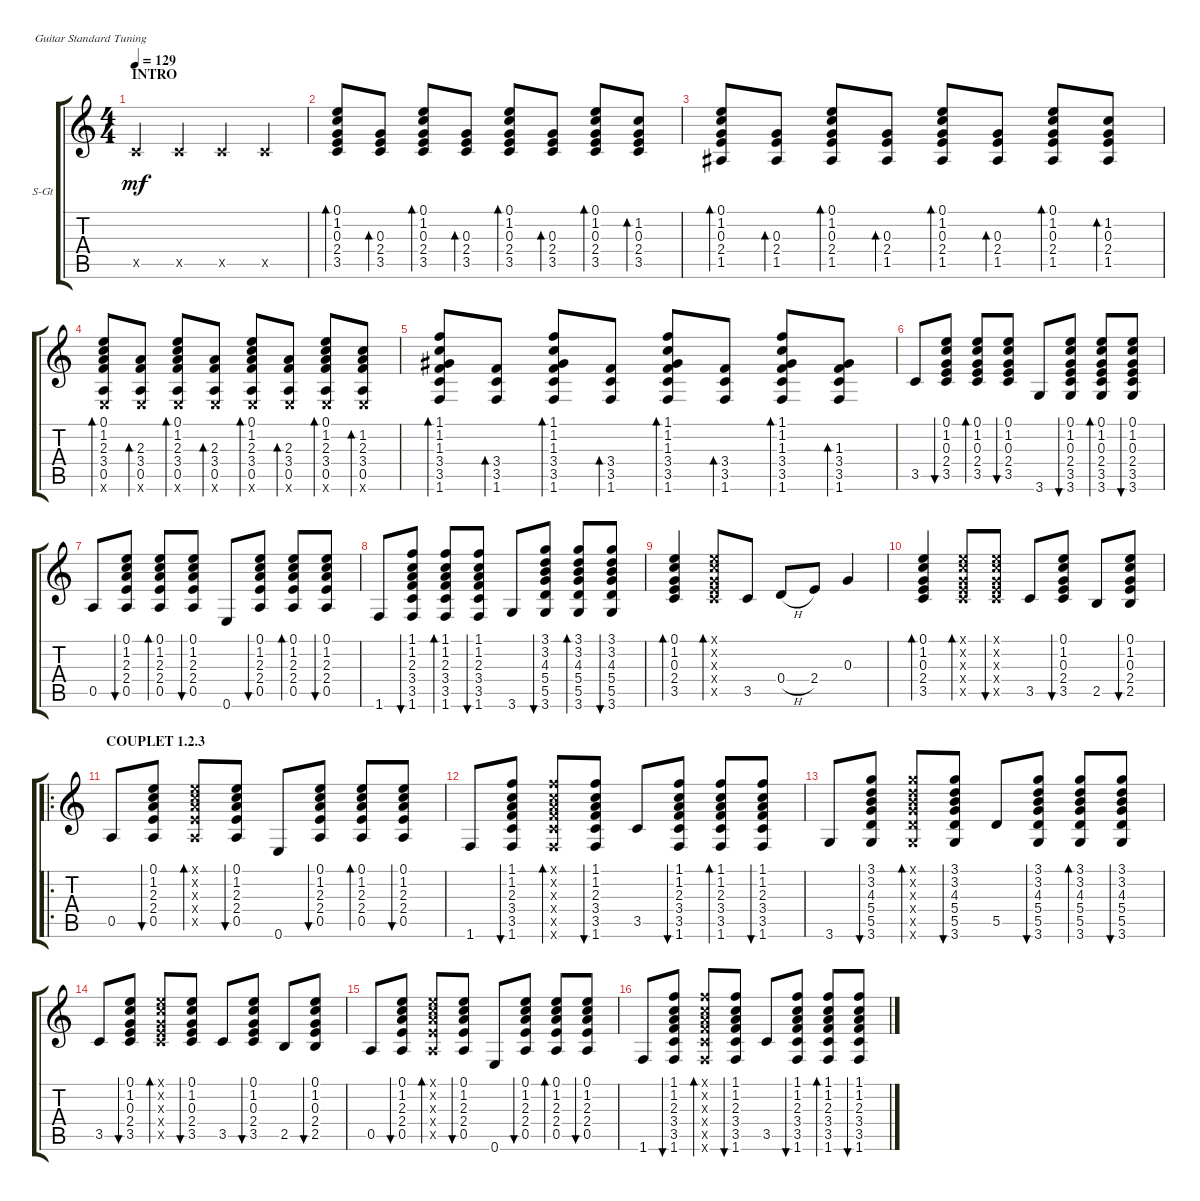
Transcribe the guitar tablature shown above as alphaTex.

\defaultSystemsLayout 4
\bracketExtendMode groupsimilarinstruments
\firstSystemTrackNameOrientation horizontal
\otherSystemsTrackNameOrientation horizontal
\track ("Steel Guitar" "S-Gt") {instrument acousticguitarsteel}
\staff {score tabs}
\tuning (E4 B3 G3 D3 A2 E2)
\ts (4 4)
\section ("" "INTRO")
\tempo 129
\clef g2
\ks c
3.5{x}.4{dy mf instrument acousticguitarsteel} 3.5{x}.4 3.5{x}.4 3.5{x}.4 |
(3.5 2.4 0.3 1.2 0.1).8{bd 30} (3.5 2.4 0.3).8{bd 30} (3.5 2.4 0.3 1.2 0.1).8{bd 30} (3.5 2.4 0.3).8{bd 30} (3.5 2.4 0.3 1.2 0.1).8{bd 30} (3.5 2.4 0.3).8{bd 30} (3.5 2.4 0.3 1.2 0.1).8{bd 30} (3.5 2.4 0.3 1.2).8{bd 30} |
(1.5 2.4 0.3 1.2 0.1).8{bd 30} (1.5 2.4 0.3).8{bd 30} (1.5 2.4 0.3 1.2 0.1).8{bd 30} (1.5 2.4 0.3).8{bd 30} (1.5 2.4 0.3 1.2 0.1).8{bd 30} (1.5 2.4 0.3).8{bd 30} (1.5 2.4 0.3 1.2 0.1).8{bd 30} (1.5 2.4 0.3 1.2).8{bd 30} |
(0.5 3.4 2.3 1.2 0.1 0.6{x}).8{bd 30} (0.5 3.4 2.3 0.6{x}).8{bd 30} (0.5 3.4 2.3 1.2 0.1 0.6{x}).8{bd 30} (0.5 3.4 2.3 0.6{x}).8{bd 30} (0.5 3.4 2.3 1.2 0.1 0.6{x}).8{bd 30} (0.5 3.4 2.3 0.6{x}).8{bd 30} (0.5 3.4 2.3 1.2 0.1 0.6{x}).8{bd 30} (0.5 3.4 2.3 1.2 0.6{x}).8{bd 30} |
(3.5 3.4 1.2 1.1 1.6 1.3).8{bd 30} (3.5 3.4 1.6).8{bd 30} (3.5 3.4 1.2 1.1 1.6 1.3).8{bd 30} (3.5 3.4 1.6).8{bd 30} (3.5 3.4 1.2 1.1 1.6 1.3).8{bd 30} (3.5 3.4 1.6).8{bd 30} (3.5 3.4 1.2 1.1 1.6 1.3).8{bd 30} (3.5 3.4 1.3 1.6).8{bd 30} |
3.5.8 (3.5 2.4 0.3 1.2 0.1).8{bu 30} (3.5 2.4 0.3 1.2 0.1).8{bd 30} (3.5 2.4 0.3 1.2 0.1).8{bu 30} 3.6.8 (3.5 2.4 0.3 1.2 0.1 3.6).8{bu 30} (3.5 2.4 0.3 1.2 0.1 3.6).8{bd 30} (3.5 2.4 0.3 1.2 0.1 3.6).8{bu 30} |
0.5.8 (0.5 2.4 2.3 1.2 0.1).8{bu 30} (0.5 2.4 2.3 1.2 0.1).8{bd 30} (0.5 2.4 2.3 1.2 0.1).8{bu 30} 0.6.8 (0.5 2.4 2.3 1.2 0.1).8{bu 30} (0.5 2.4 2.3 1.2 0.1).8{bd 30} (0.5 2.4 2.3 1.2 0.1).8{bu 30} |
1.6.8 (3.5 3.4 2.3 1.2 1.1 1.6).8{bu 30} (3.5 3.4 2.3 1.2 1.1 1.6).8{bd 30} (3.5 3.4 2.3 1.2 1.1 1.6).8{bu 30} 3.6.8 (5.5 5.4 4.3 3.2 3.1 3.6).8{bu 30} (5.5 5.4 4.3 3.2 3.1 3.6).8{bd 30} (5.5 5.4 4.3 3.2 3.1 3.6).8{bu 30} |
(3.5 2.4 0.3 1.2 0.1).4{bd 30} (3.5{x} 2.4{x} 0.3{x} 1.2{x} 0.1{x}).8{bd 30} 3.5.8 0.4{h}.8 2.4.8 0.3.4 |
(3.5 2.4 0.3 1.2 0.1).4{bd 30} (3.5{x} 2.4{x} 0.3{x} 1.2{x} 0.1{x}).8{bd 30} (3.5{x} 2.4{x} 0.3{x} 1.2{x} 0.1{x}).8{bu 30} 3.5.8 (2.4 0.3 1.2 0.1 3.5).8{bu 30} 2.5.8 (2.4 0.3 1.2 0.1 2.5).8{bu 30} |
\ro
\section ("" "COUPLET 1.2.3")
0.5.8 (0.5 2.4 2.3 1.2 0.1).8{bu 30} (0.5{x} 2.4{x} 2.3{x} 1.2{x} 0.1{x}).8{bd 30} (0.5 2.4 2.3 1.2 0.1).8{bu 30} 0.6.8 (0.5 2.4 2.3 1.2 0.1).8{bu 30} (0.5 2.4 2.3 1.2 0.1).8{bd 30} (0.5 2.4 2.3 1.2 0.1).8{bu 30} |
1.6.8 (3.5 3.4 2.3 1.2 1.1 1.6).8{bu 30} (3.5{x} 3.4{x} 2.3{x} 1.2{x} 1.1{x} 1.6{x}).8{bd 30} (3.5 3.4 2.3 1.2 1.1 1.6).8{bu 30} 3.5.8 (3.5 3.4 2.3 1.2 1.1 1.6).8{bu 30} (3.5 3.4 2.3 1.2 1.1 1.6).8{bd 30} (3.5 3.4 2.3 1.2 1.1 1.6).8{bu 30} |
3.6.8 (5.5 5.4 4.3 3.2 3.1 3.6).8{bu 30} (5.5{x} 5.4{x} 4.3{x} 3.2{x} 3.1{x} 3.6{x}).8{bd 30} (5.5 5.4 4.3 3.2 3.1 3.6).8{bu 30} 5.5.8 (5.5 5.4 4.3 3.2 3.1 3.6).8{bu 30} (5.5 5.4 4.3 3.2 3.1 3.6).8{bd 30} (5.5 5.4 4.3 3.2 3.1 3.6).8{bu 30} |
3.5.8 (3.5 2.4 0.3 1.2 0.1).8{bu 30} (3.5{x} 2.4{x} 0.3{x} 1.2{x} 0.1{x}).8{bd 30} (3.5 2.4 0.3 1.2 0.1).8{bu 30} 3.5.8 (2.4 0.3 1.2 0.1 3.5).8{bu 30} 2.5.8 (2.4 0.3 1.2 0.1 2.5).8{bu 30} |
0.5.8 (0.5 2.4 2.3 1.2 0.1).8{bu 30} (0.5{x} 2.4{x} 2.3{x} 1.2{x} 0.1{x}).8{bd 30} (0.5 2.4 2.3 1.2 0.1).8{bu 30} 0.6.8 (0.5 2.4 2.3 1.2 0.1).8{bu 30} (0.5 2.4 2.3 1.2 0.1).8{bd 30} (0.5 2.4 2.3 1.2 0.1).8{bu 30} |
1.6.8 (3.5 3.4 2.3 1.2 1.1 1.6).8{bu 30} (3.5{x} 3.4{x} 2.3{x} 1.2{x} 1.1{x} 1.6{x}).8{bd 30} (3.5 3.4 2.3 1.2 1.1 1.6).8{bu 30} 3.5.8 (3.5 3.4 2.3 1.2 1.1 1.6).8{bu 30} (3.5 3.4 2.3 1.2 1.1 1.6).8{bd 30} (3.5 3.4 2.3 1.2 1.1 1.6).8{bu 30}
